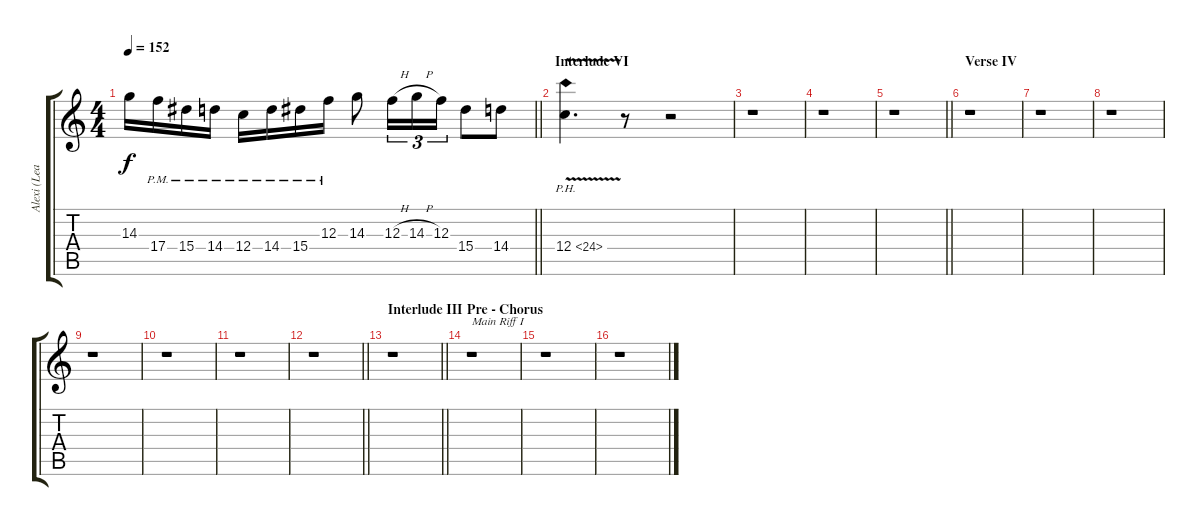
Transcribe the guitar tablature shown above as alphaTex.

\track ("Alexi (Lead Guitar)" "Alexi (Lea") {instrument distortionguitar}
\staff {score tabs}
\tuning (D4 A3 F3 C3 G2 C2) {hide}
\ts (4 4)
\tempo 152
\clef g2
\barLineRight lightlight
\ks c
14.3.16{dy f} 17.4{pm}.16 15.4{pm}.16 14.4{pm}.16 12.4{pm}.16 14.4{pm}.16 15.4{pm}.16 12.3{pm}.16 14.3.8 12.3{h}.16{tu (3 2)} 14.3{h}.16{tu (3 2)} 12.3.16{tu (3 2)} 15.4.8 14.4.8 |
\section ("" "Interlude VI")
12.4{ph 12 v}.4{d} r.8 r.2 |
r.1 |
r.1 |
\barLineRight lightlight
r.1 |
\section ("" "Verse IV")
r.1 |
r.1 |
r.1 |
r.1 |
r.1 |
r.1 |
\barLineRight lightlight
r.1 |
\section ("" "Interlude III")
\barLineRight lightlight
r.1 |
\section ("" "Pre - Chorus")
r.1{txt "Main Riff I"} |
r.1 |
r.1
